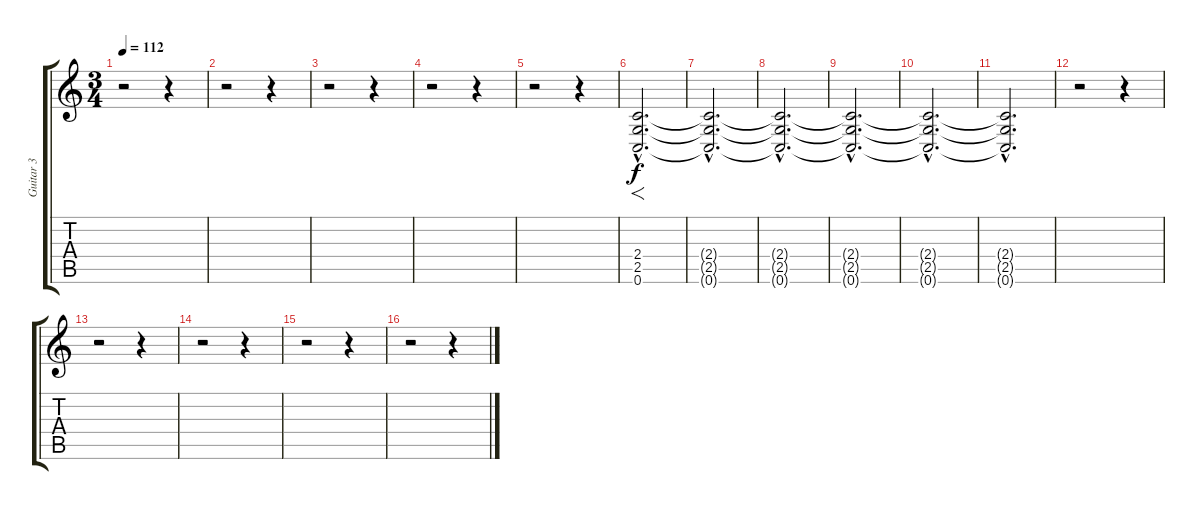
\track ("Guitar 3" "Guitar 3") {instrument distortionguitar}
\staff {score tabs}
\tuning (C4 G3 Eb3 Bb2 F2 C2) {hide}
\ts (3 4)
\tempo 112
\clef g2
\ks c
r.2{dy f} r.4 |
r.2 r.4 |
r.2 r.4 |
r.2 r.4 |
r.2 r.4 |
(2.4{hac} 2.5{hac} 0.6{hac}).2{f d} |
(2.4{hac t} 2.5{hac t} 0.6{hac t}).2{d} |
(2.4{hac t} 2.5{hac t} 0.6{hac t}).2{d volume 0} |
(2.4{hac t} 2.5{hac t} 0.6{hac t}).2{d} |
(2.4{hac t} 2.5{hac t} 0.6{hac t}).2{d} |
(2.4{hac t} 2.5{hac t} 0.6{hac t}).2{d} |
r.2 r.4 |
r.2 r.4 |
r.2 r.4 |
r.2 r.4 |
r.2 r.4
